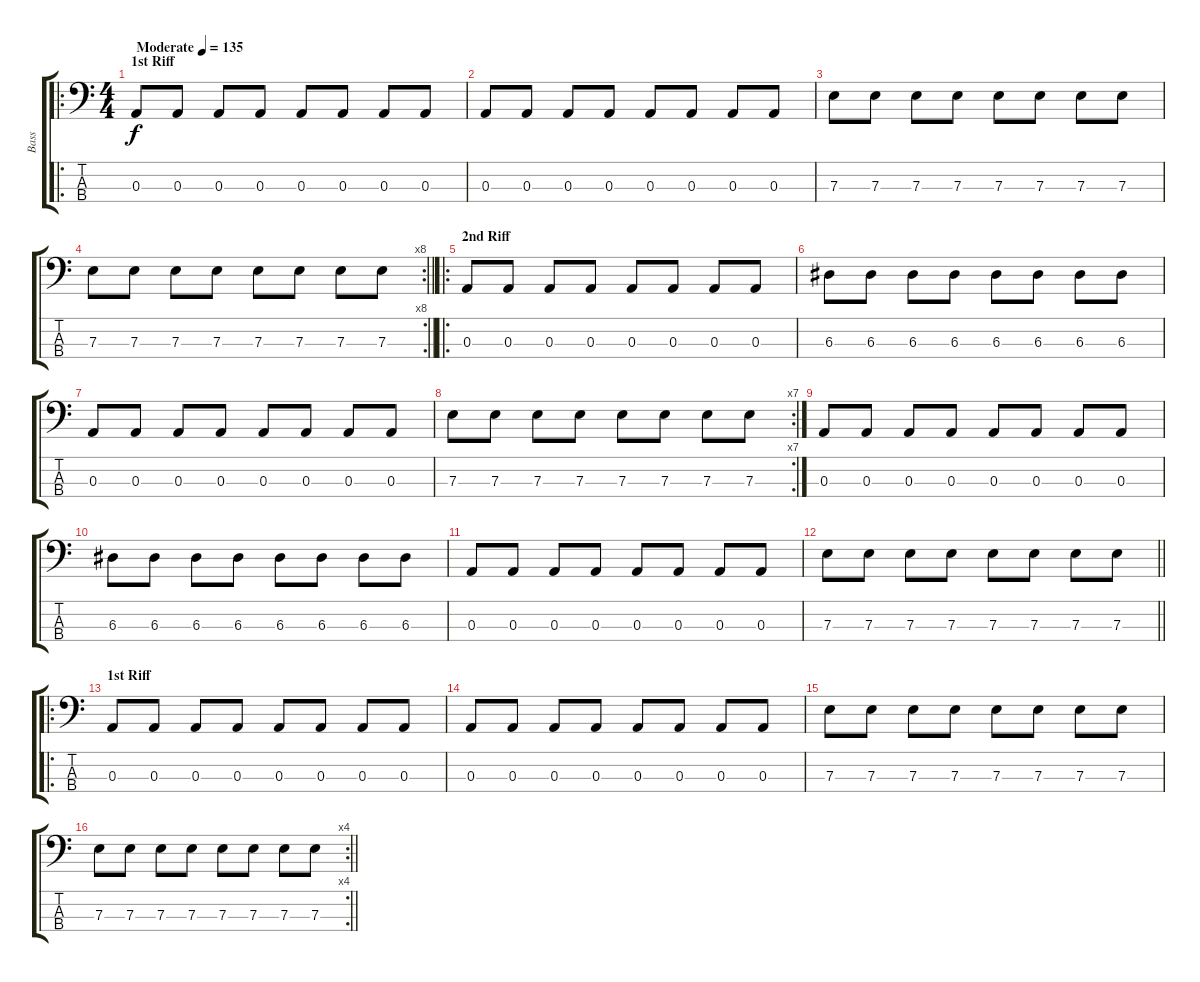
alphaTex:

\track ("Bass" "Bass") {instrument electricbasspick}
\staff {score tabs}
\tuning (G2 D2 A1 E1) {hide}
\ro
\ts (4 4)
\section ("" "1st Riff")
\tempo (135 "Moderate")
\clef f4
\ks c
0.3.8{dy f instrument electricbasspick} 0.3.8 0.3.8 0.3.8 0.3.8 0.3.8 0.3.8 0.3.8 |
0.3.8 0.3.8 0.3.8 0.3.8 0.3.8 0.3.8 0.3.8 0.3.8 |
7.3.8 7.3.8 7.3.8 7.3.8 7.3.8 7.3.8 7.3.8 7.3.8 |
\rc 8
\barLineRight lightlight
7.3.8 7.3.8 7.3.8 7.3.8 7.3.8 7.3.8 7.3.8 7.3.8 |
\ro
\section ("" "2nd Riff")
0.3.8 0.3.8 0.3.8 0.3.8 0.3.8 0.3.8 0.3.8 0.3.8 |
6.3.8 6.3.8 6.3.8 6.3.8 6.3.8 6.3.8 6.3.8 6.3.8 |
0.3.8 0.3.8 0.3.8 0.3.8 0.3.8 0.3.8 0.3.8 0.3.8 |
\rc 7
7.3.8 7.3.8 7.3.8 7.3.8 7.3.8 7.3.8 7.3.8 7.3.8 |
0.3.8 0.3.8 0.3.8 0.3.8 0.3.8 0.3.8 0.3.8 0.3.8 |
6.3.8 6.3.8 6.3.8 6.3.8 6.3.8 6.3.8 6.3.8 6.3.8 |
0.3.8 0.3.8 0.3.8 0.3.8 0.3.8 0.3.8 0.3.8 0.3.8 |
\barLineRight lightlight
7.3.8 7.3.8 7.3.8 7.3.8 7.3.8 7.3.8 7.3.8 7.3.8 |
\ro
\section ("" "1st Riff")
0.3.8 0.3.8 0.3.8 0.3.8 0.3.8 0.3.8 0.3.8 0.3.8 |
0.3.8 0.3.8 0.3.8 0.3.8 0.3.8 0.3.8 0.3.8 0.3.8 |
7.3.8 7.3.8 7.3.8 7.3.8 7.3.8 7.3.8 7.3.8 7.3.8 |
\rc 4
\barLineRight lightlight
7.3.8 7.3.8 7.3.8 7.3.8 7.3.8 7.3.8 7.3.8 7.3.8
